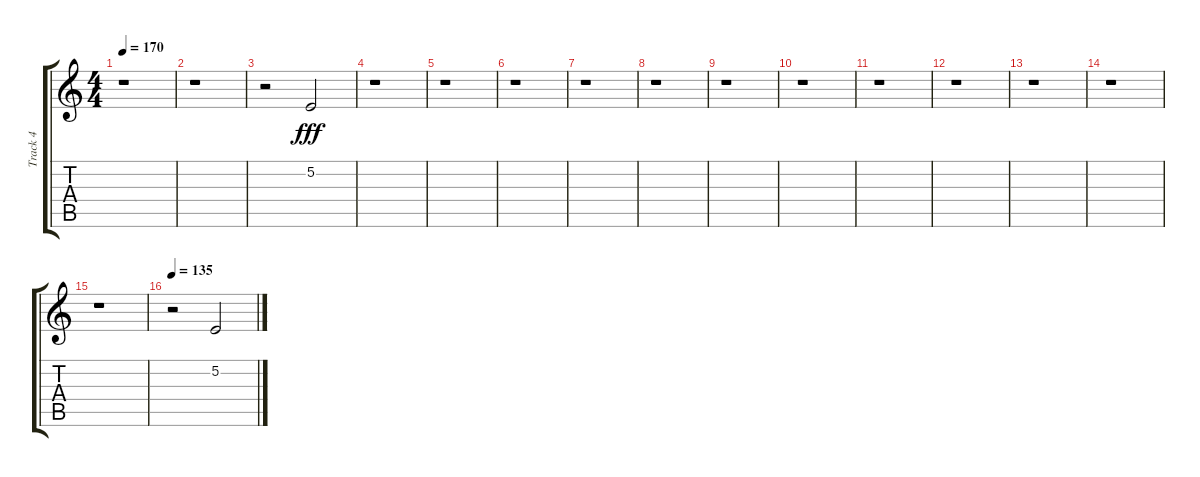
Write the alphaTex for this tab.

\track ("Track 4" "Track 4") {instrument reversecymbal}
\staff {score tabs}
\tuning (E4 B3 G3 D3 A2 E2) {hide}
\ts (4 4)
\tempo 170
\clef g2
\ks c
r.1{dy fff} |
r.1 |
r.2 5.2.2 |
r.1 |
r.1 |
r.1 |
r.1 |
r.1 |
r.1 |
r.1 |
r.1 |
r.1 |
r.1 |
r.1 |
r.1 |
\tempo 135
r.2 5.2.2
